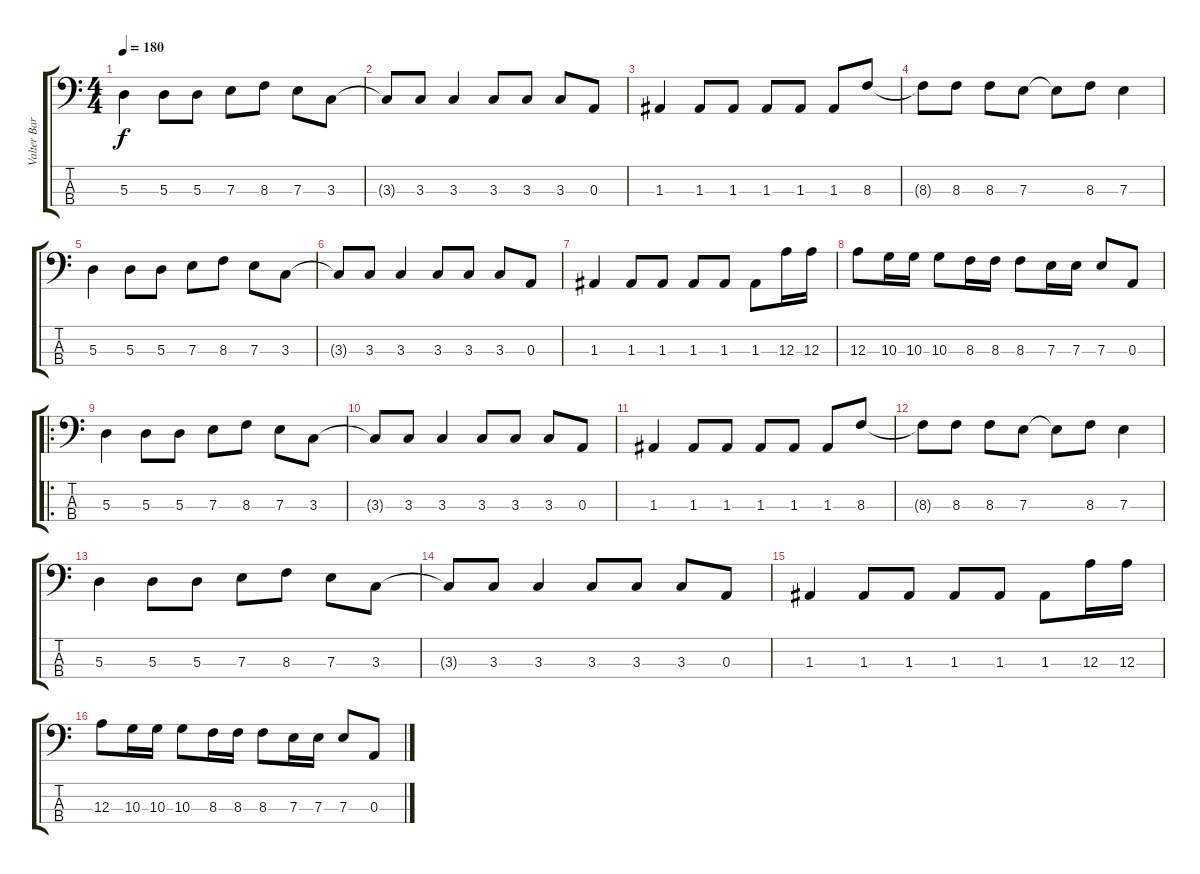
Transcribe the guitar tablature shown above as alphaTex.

\track ("Valter Barros" "Valter Bar") {instrument electricbasspick}
\staff {score tabs}
\tuning (G2 D2 A1 E1) {hide}
\ts (4 4)
\tempo 180
\clef f4
\ks c
5.3.4{dy f instrument electricbasspick} 5.3.8 5.3.8 7.3.8 8.3.8 7.3.8 3.3.8 |
3.3{t}.8 3.3.8 3.3.4 3.3.8 3.3.8 3.3.8 0.3.8 |
1.3.4 1.3.8 1.3.8 1.3.8 1.3.8 1.3.8 8.3.8 |
8.3{t}.8 8.3.8 8.3.8 7.3.8 7.3{t}.8 8.3.8 7.3.4 |
5.3.4 5.3.8 5.3.8 7.3.8 8.3.8 7.3.8 3.3.8 |
3.3{t}.8 3.3.8 3.3.4 3.3.8 3.3.8 3.3.8 0.3.8 |
1.3.4 1.3.8 1.3.8 1.3.8 1.3.8 1.3.8 12.3.16 12.3.16 |
12.3.8 10.3.16 10.3.16 10.3.8 8.3.16 8.3.16 8.3.8 7.3.16 7.3.16 7.3.8 0.3.8 |
\ro
5.3.4 5.3.8 5.3.8 7.3.8 8.3.8 7.3.8 3.3.8 |
3.3{t}.8 3.3.8 3.3.4 3.3.8 3.3.8 3.3.8 0.3.8 |
1.3.4 1.3.8 1.3.8 1.3.8 1.3.8 1.3.8 8.3.8 |
8.3{t}.8 8.3.8 8.3.8 7.3.8 7.3{t}.8 8.3.8 7.3.4 |
5.3.4 5.3.8 5.3.8 7.3.8 8.3.8 7.3.8 3.3.8 |
3.3{t}.8 3.3.8 3.3.4 3.3.8 3.3.8 3.3.8 0.3.8 |
1.3.4 1.3.8 1.3.8 1.3.8 1.3.8 1.3.8 12.3.16 12.3.16 |
12.3.8 10.3.16 10.3.16 10.3.8 8.3.16 8.3.16 8.3.8 7.3.16 7.3.16 7.3.8 0.3.8
